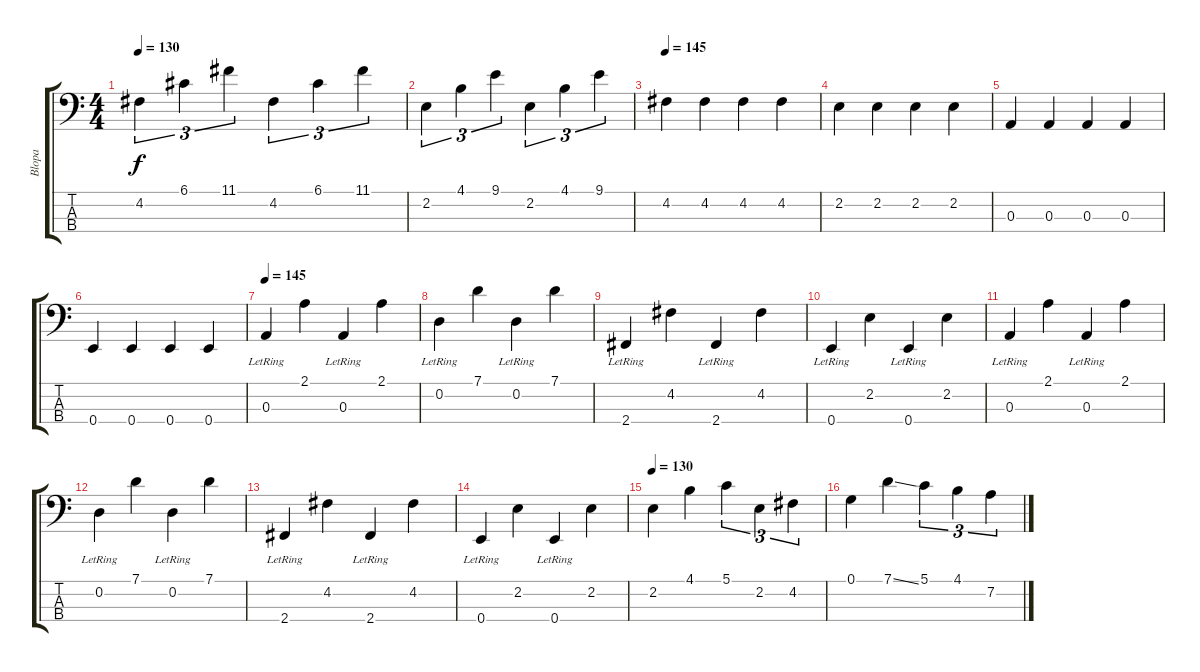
\track ("Blopa" "Blopa") {instrument electricbassfinger}
\staff {score tabs}
\tuning (G2 D2 A1 E1) {hide}
\ts (4 4)
\tempo 130
\clef f4
\ks c
4.2.4{tu (3 2) dy f} 6.1.4{tu (3 2)} 11.1.4{tu (3 2)} 4.2.4{tu (3 2)} 6.1.4{tu (3 2)} 11.1.4{tu (3 2)} |
2.2.4{tu (3 2)} 4.1.4{tu (3 2)} 9.1.4{tu (3 2)} 2.2.4{tu (3 2)} 4.1.4{tu (3 2)} 9.1.4{tu (3 2)} |
\tempo 145
4.2.4 4.2.4 4.2.4 4.2.4 |
2.2.4 2.2.4 2.2.4 2.2.4 |
0.3.4 0.3.4 0.3.4 0.3.4 |
0.4.4 0.4.4 0.4.4 0.4.4 |
\tempo 145
0.3{lr}.4 2.1.4 0.3{lr}.4 2.1.4 |
0.2{lr}.4 7.1.4 0.2{lr}.4 7.1.4 |
2.4{lr}.4 4.2.4 2.4{lr}.4 4.2.4 |
0.4{lr}.4 2.2.4 0.4{lr}.4 2.2.4 |
0.3{lr}.4 2.1.4 0.3{lr}.4 2.1.4 |
0.2{lr}.4 7.1.4 0.2{lr}.4 7.1.4 |
2.4{lr}.4 4.2.4 2.4{lr}.4 4.2.4 |
0.4{lr}.4 2.2.4 0.4{lr}.4 2.2.4 |
\tempo 130
2.2.4{volume 16} 4.1.4 5.1.4{tu (3 2)} 2.2.4{tu (3 2)} 4.2.4{tu (3 2)} |
0.1.4 7.1{ss}.4 5.1.4{tu (3 2)} 4.1.4{tu (3 2)} 7.2.4{tu (3 2)}
